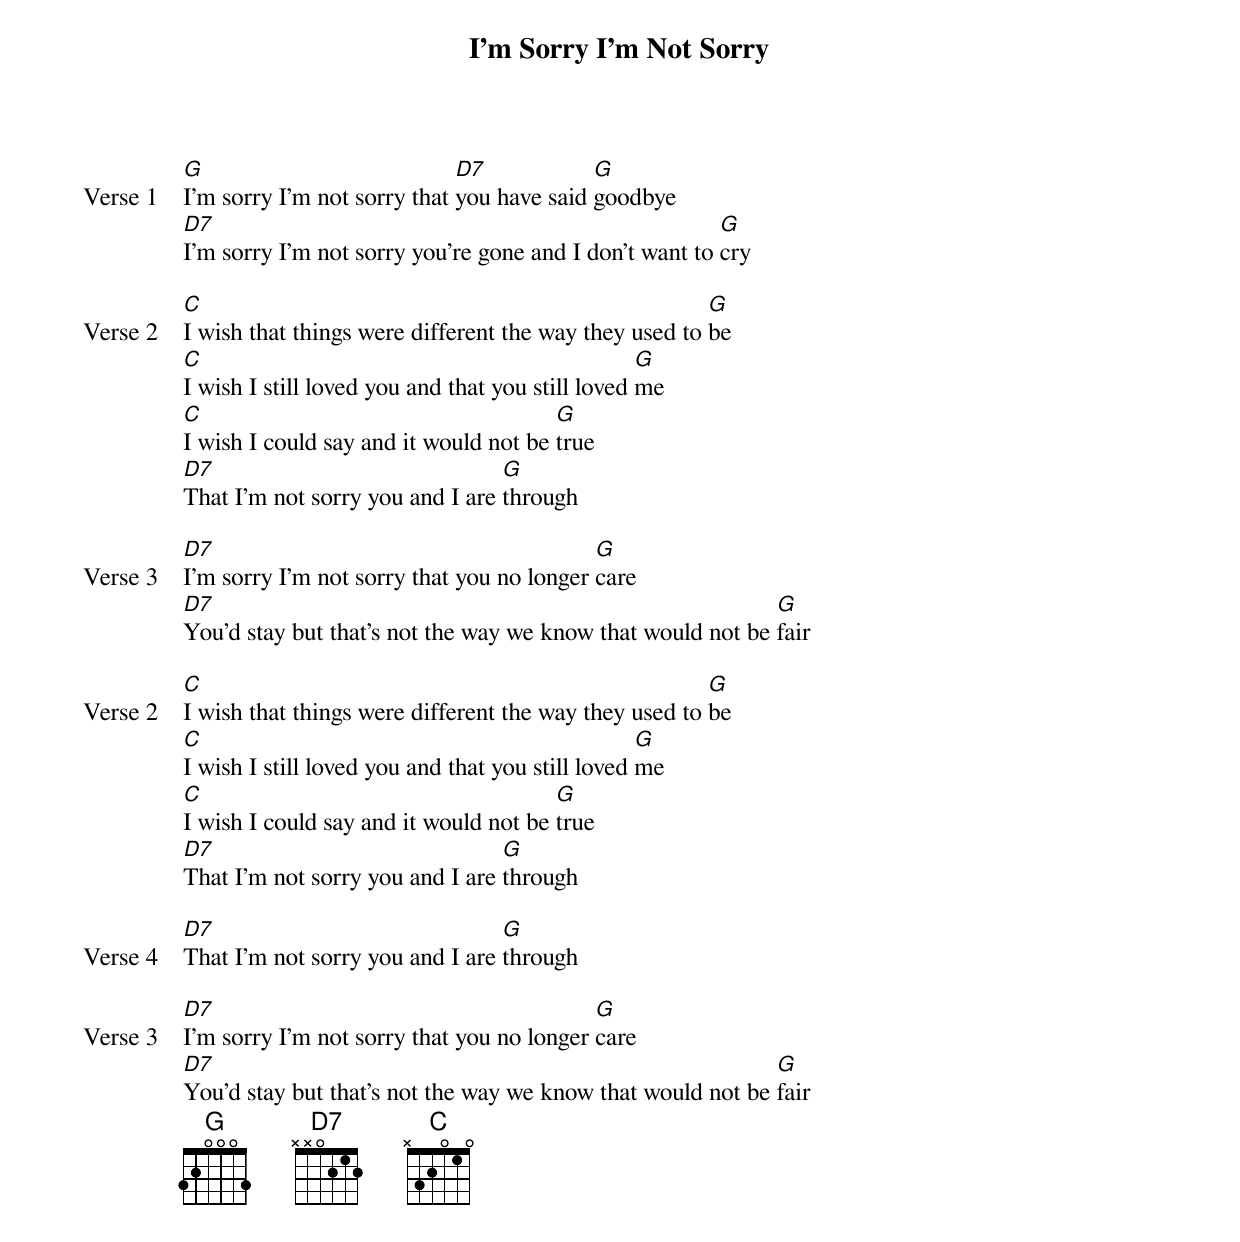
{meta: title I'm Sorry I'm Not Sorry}
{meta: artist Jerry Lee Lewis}
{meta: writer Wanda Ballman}

{start_of_verse: Verse 1}
[G]I'm sorry I'm not sorry that [D7]you have said [G]goodbye
[D7]I'm sorry I'm not sorry you're gone and I don't want to [G]cry
{end_of_verse}

{start_of_verse: Verse 2}
[C]I wish that things were different the way they used to [G]be
[C]I wish I still loved you and that you still loved [G]me
[C]I wish I could say and it would not be [G]true
[D7]That I'm not sorry you and I are [G]through
{end_of_verse}

{start_of_verse: Verse 3}
[D7]I'm sorry I'm not sorry that you no longer [G]care
[D7]You'd stay but that's not the way we know that would not be [G]fair
{end_of_verse}

{start_of_verse: Verse 2}
[C]I wish that things were different the way they used to [G]be
[C]I wish I still loved you and that you still loved [G]me
[C]I wish I could say and it would not be [G]true
[D7]That I'm not sorry you and I are [G]through
{end_of_verse}

{start_of_verse: Verse 4}
[D7]That I'm not sorry you and I are [G]through
{end_of_verse}

{start_of_verse: Verse 3}
[D7]I'm sorry I'm not sorry that you no longer [G]care
[D7]You'd stay but that's not the way we know that would not be [G]fair
{end_of_verse}
